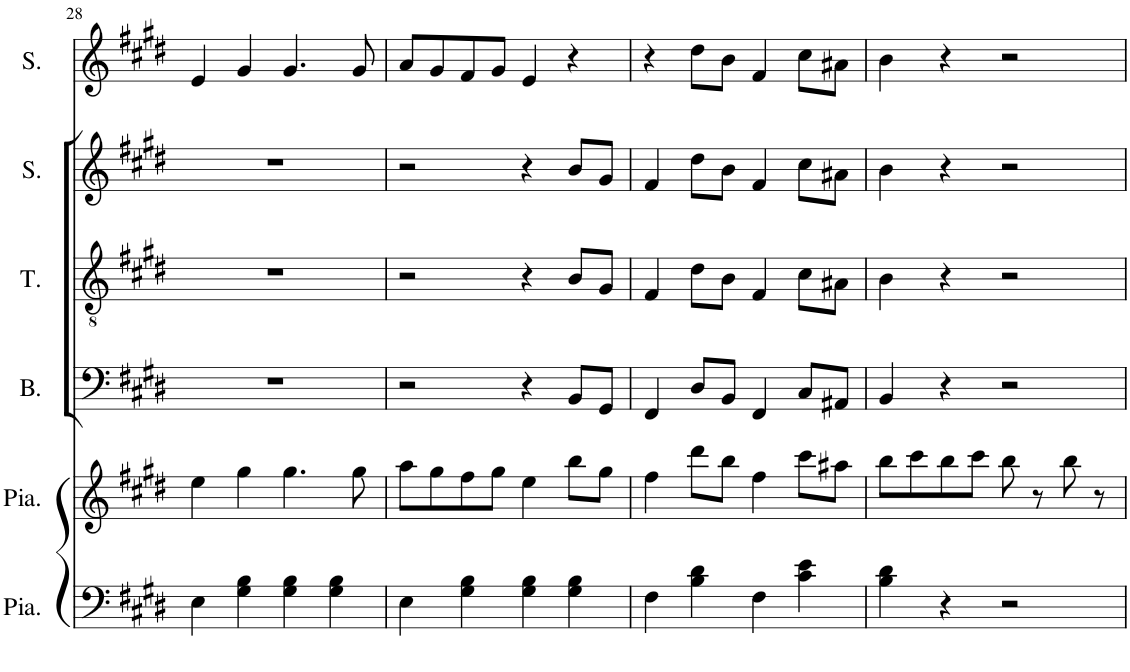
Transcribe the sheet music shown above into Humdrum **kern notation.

**kern	**kern	**kern	**kern	**kern	**kern
*part6	*part5	*part4	*part3	*part2	*part1
*staff6	*staff5	*staff4	*staff3	*staff2	*staff1
*I"Piano	*I"Piano	*I"Bass	*I"Ténor	*I"Soprano	*I"Soprano
*I'Pia.	*I'Pia.	*I'B.	*I'T.	*I'S.	*I'S.
!!LO:PB:g=z
*clefF4	*clefG2	*clefF4	*clefGv2	*clefG2	*clefG2
*k[f#c#g#d#]	*k[f#c#g#d#]	*k[f#c#g#d#]	*k[f#c#g#d#]	*k[f#c#g#d#]	*k[f#c#g#d#]
*M2/2	*M2/2	*M2/2	*M2/2	*M2/2	*M2/2
*met(c|)	*met(c|)	*met(c|)	*met(c|)	*met(c|)	*met(c|)
=28	=28	=28	=28	=28	=28
4E\	4ee\	1r	1r	1r	4e/
4G#\ 4B\	4gg#\	.	.	.	4g#/
4G#\ 4B\	4.gg#\	.	.	.	4.g#/
4G#\ 4B\	.	.	.	.	.
.	8gg#\	.	.	.	8g#/
=29	=29	=29	=29	=29	=29
4E\	8aa\L	2r	2r	2r	8a/L
.	8gg#\	.	.	.	8g#/
4G#\ 4B\	8ff#\	.	.	.	8f#/
.	8gg#\J	.	.	.	8g#/J
4G#\ 4B\	4ee\	4r	4r	4r	4e/
4G#\ 4B\	8bb\L	8BB/L	8B/L	8b/L	4r
.	8gg#\J	8GG#/J	8G#/J	8g#/J	.
=30	=30	=30	=30	=30	=30
4F#\	4ff#\	4FF#/	4F#/	4f#/	4r
4B\ 4d#\	8ddd#\L	8D#/L	8d#\L	8dd#\L	8dd#\L
.	8bb\J	8BB/J	8B\J	8b\J	8b\J
4F#\	4ff#\	4FF#/	4F#/	4f#/	4f#/
4c#\ 4e\	8ccc#\L	8C#/L	8c#\L	8cc#\L	8cc#\L
.	8aa#X\J	8AA#X/J	8A#X\J	8a#X\J	8a#X\J
=31	=31	=31	=31	=31	=31
4B\ 4d#\	8bb\L	4BB/	4B\	4b\	4b\
.	8ccc#\	.	.	.	.
4r	8bb\	4r	4r	4r	4r
.	8ccc#\J	.	.	.	.
2r	8bb\	2r	2r	2r	2r
.	8r	.	.	.	.
.	8bb\	.	.	.	.
.	8r	.	.	.	.
=	=	=	=	=	=
*-	*-	*-	*-	*-	*-
